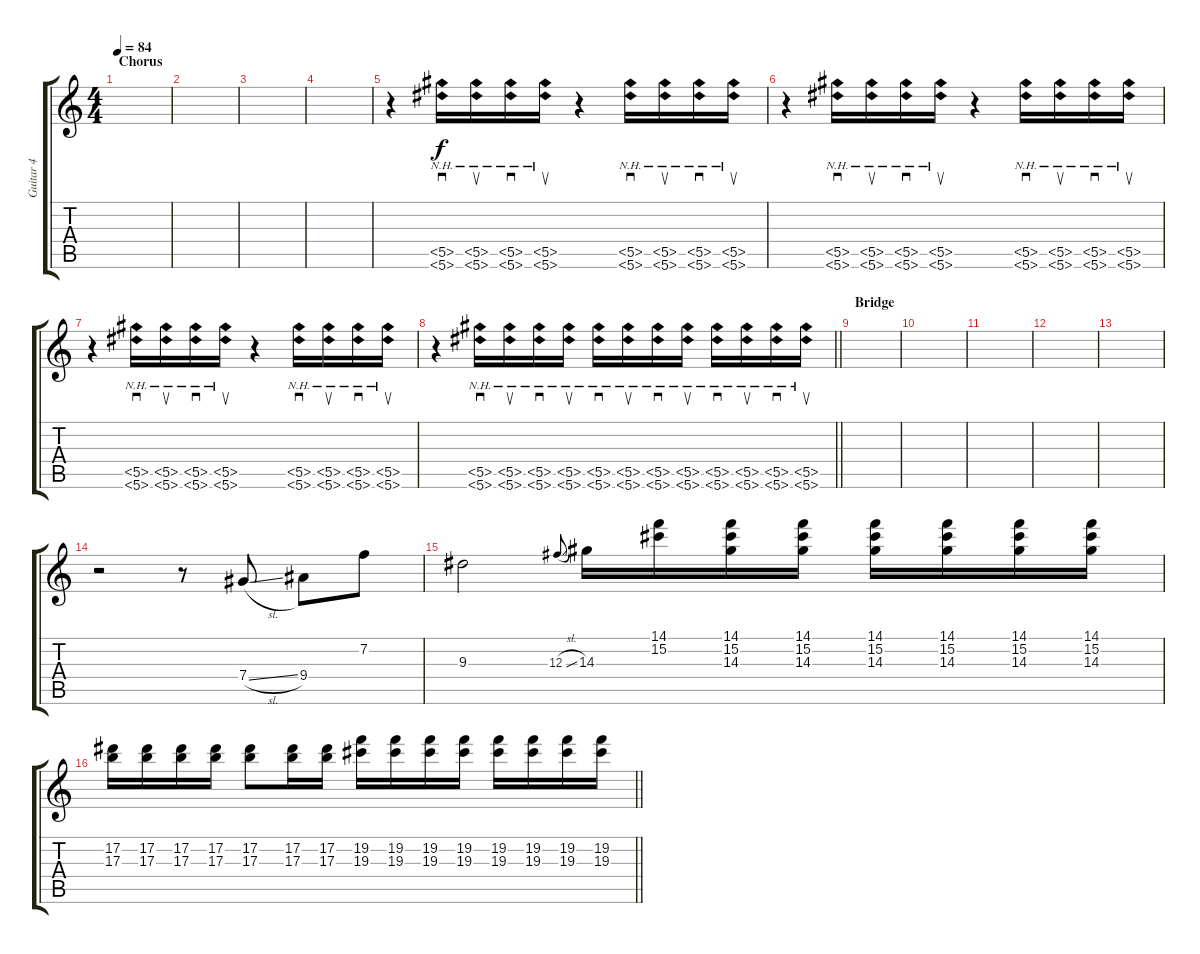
\track ("Guitar 4" "Guitar 4") {instrument distortionguitar}
\staff {score tabs}
\tuning (Eb4 Bb3 Gb3 Db3 Ab2 Eb2) {hide}
\ts (4 4)
\section ("" "Chorus")
\tempo 84
\clef g2
\ks c
|
|
|
|
r.4 (5.5{nh} 5.6{nh}).16{sd} (5.5{nh} 5.6{nh}).16{su} (5.5{nh} 5.6{nh}).16{sd} (5.5{nh} 5.6{nh}).16{su} r.4 (5.5{nh} 5.6{nh}).16{sd} (5.5{nh} 5.6{nh}).16{su} (5.5{nh} 5.6{nh}).16{sd} (5.5{nh} 5.6{nh}).16{su} |
r.4 (5.5{nh} 5.6{nh}).16{sd} (5.5{nh} 5.6{nh}).16{su} (5.5{nh} 5.6{nh}).16{sd} (5.5{nh} 5.6{nh}).16{su} r.4 (5.5{nh} 5.6{nh}).16{sd} (5.5{nh} 5.6{nh}).16{su} (5.5{nh} 5.6{nh}).16{sd} (5.5{nh} 5.6{nh}).16{su} |
r.4 (5.5{nh} 5.6{nh}).16{sd} (5.5{nh} 5.6{nh}).16{su} (5.5{nh} 5.6{nh}).16{sd} (5.5{nh} 5.6{nh}).16{su} r.4 (5.5{nh} 5.6{nh}).16{sd} (5.5{nh} 5.6{nh}).16{su} (5.5{nh} 5.6{nh}).16{sd} (5.5{nh} 5.6{nh}).16{su} |
\barLineRight lightlight
r.4 (5.5{nh} 5.6{nh}).16{sd} (5.5{nh} 5.6{nh}).16{su} (5.5{nh} 5.6{nh}).16{sd} (5.5{nh} 5.6{nh}).16{su} (5.5{nh} 5.6{nh}).16{sd} (5.5{nh} 5.6{nh}).16{su} (5.5{nh} 5.6{nh}).16{sd} (5.5{nh} 5.6{nh}).16{su} (5.5{nh} 5.6{nh}).16{sd} (5.5{nh} 5.6{nh}).16{su} (5.5{nh} 5.6{nh}).16{sd} (5.5{nh} 5.6{nh}).16{su} |
\section ("" "Bridge")
|
|
|
|
|
r.2 r.8 7.4{sl}.8 9.4.8 7.2.8 |
9.3.2 12.3{sl}.8{gr onbeat} 14.3.16 (14.1 15.2).16 (14.1 15.2 14.3).16 (14.1 15.2 14.3).16 (14.1 15.2 14.3).16 (14.1 15.2 14.3).16 (14.1 15.2 14.3).16 (14.1 15.2 14.3).16 |
\barLineRight lightlight
(17.2 17.3).16 (17.2 17.3).16 (17.2 17.3).16 (17.2 17.3).16 (17.2 17.3).8 (17.2 17.3).16 (17.2 17.3).16 (19.2 19.3).16 (19.2 19.3).16 (19.2 19.3).16 (19.2 19.3).16 (19.2 19.3).16 (19.2 19.3).16 (19.2 19.3).16 (19.2 19.3).16
